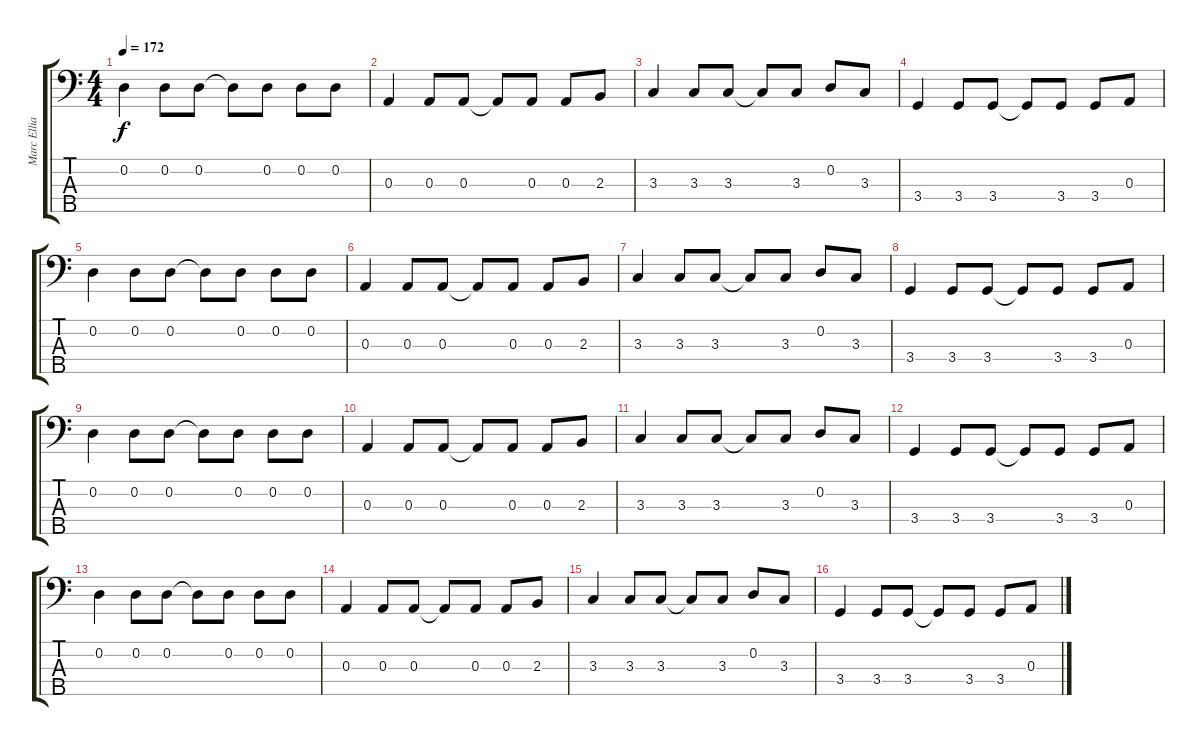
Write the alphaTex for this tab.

\track ("Marc Elliard" "Marc Ellia") {instrument electricbassfinger}
\staff {score tabs}
\tuning (G2 D2 A1 E1 B0) {hide}
\ts (4 4)
\tempo 172
\clef f4
\ks c
0.2.4{dy f} 0.2.8 0.2.8 0.2{t}.8 0.2.8 0.2.8 0.2.8 |
0.3.4 0.3.8 0.3.8 0.3{t}.8 0.3.8 0.3.8 2.3.8 |
3.3.4 3.3.8 3.3.8 3.3{t}.8 3.3.8 0.2.8 3.3.8 |
3.4.4 3.4.8 3.4.8 3.4{t}.8 3.4.8 3.4.8 0.3.8 |
0.2.4 0.2.8 0.2.8 0.2{t}.8 0.2.8 0.2.8 0.2.8 |
0.3.4 0.3.8 0.3.8 0.3{t}.8 0.3.8 0.3.8 2.3.8 |
3.3.4 3.3.8 3.3.8 3.3{t}.8 3.3.8 0.2.8 3.3.8 |
3.4.4 3.4.8 3.4.8 3.4{t}.8 3.4.8 3.4.8 0.3.8 |
0.2.4 0.2.8 0.2.8 0.2{t}.8 0.2.8 0.2.8 0.2.8 |
0.3.4 0.3.8 0.3.8 0.3{t}.8 0.3.8 0.3.8 2.3.8 |
3.3.4 3.3.8 3.3.8 3.3{t}.8 3.3.8 0.2.8 3.3.8 |
3.4.4 3.4.8 3.4.8 3.4{t}.8 3.4.8 3.4.8 0.3.8 |
0.2.4 0.2.8 0.2.8 0.2{t}.8 0.2.8 0.2.8 0.2.8 |
0.3.4 0.3.8 0.3.8 0.3{t}.8 0.3.8 0.3.8 2.3.8 |
3.3.4 3.3.8 3.3.8 3.3{t}.8 3.3.8 0.2.8 3.3.8 |
3.4.4 3.4.8 3.4.8 3.4{t}.8 3.4.8 3.4.8 0.3.8
